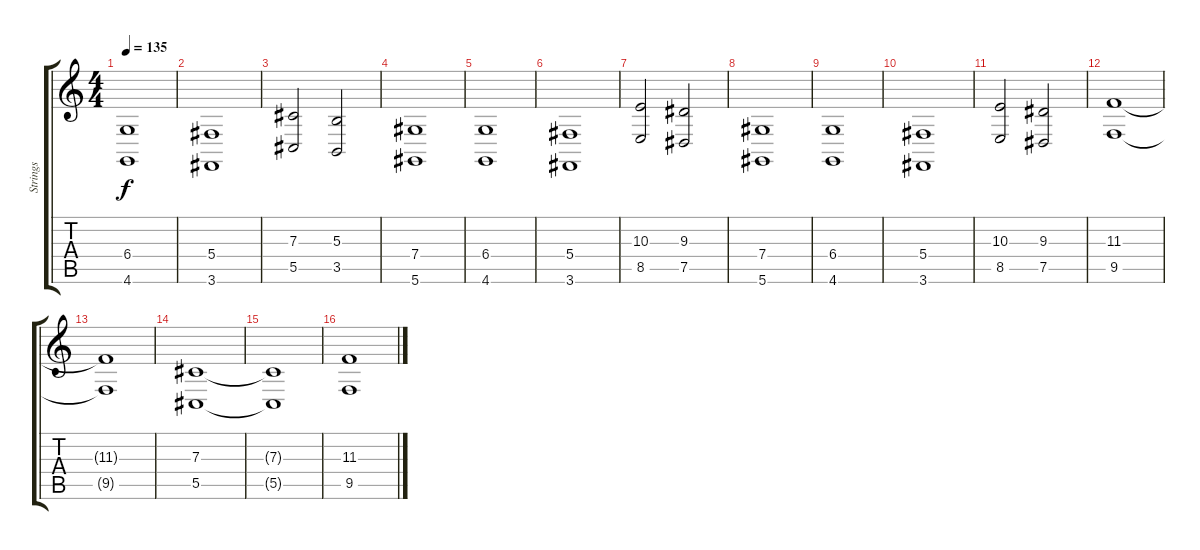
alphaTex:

\track ("Strings" "Strings") {instrument stringensemble1}
\staff {score tabs}
\tuning (Eb4 Bb3 Gb3 Db3 Ab2 Eb2) {hide}
\ts (4 4)
\tempo 135
\clef g2
\ks c
(6.4 4.6).1{dy f} |
(5.4 3.6).1 |
(7.3 5.5).2 (5.3 3.5).2 |
(7.4 5.6).1 |
(6.4 4.6).1 |
(5.4 3.6).1 |
(10.3 8.5).2 (9.3 7.5).2 |
(7.4 5.6).1 |
(6.4 4.6).1 |
(5.4 3.6).1 |
(10.3 8.5).2 (9.3 7.5).2 |
(11.3 9.5).1 |
(11.3{t} 9.5{t}).1 |
(7.3 5.5).1 |
(7.3{t} 5.5{t}).1 |
(11.3 9.5).1
